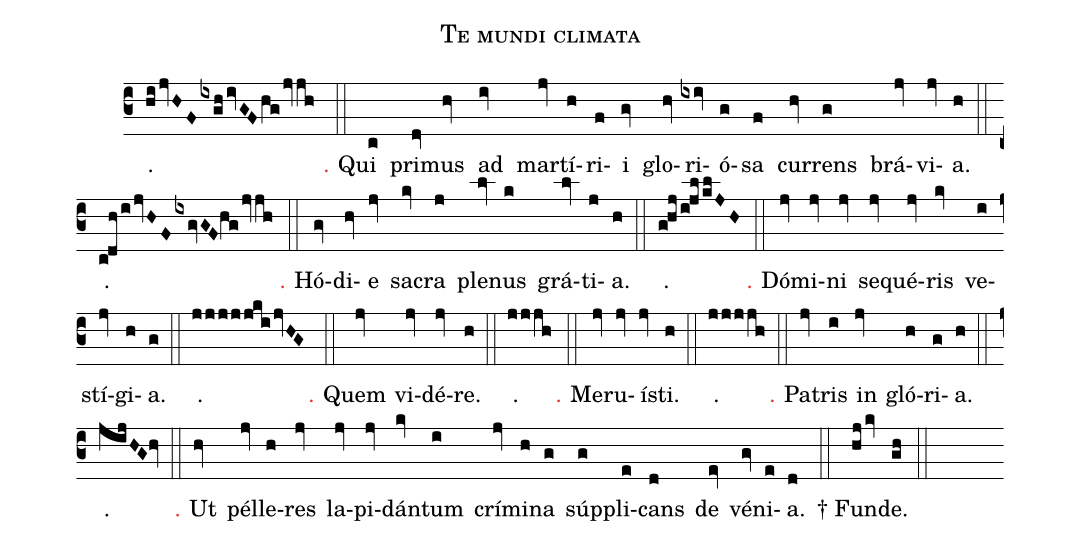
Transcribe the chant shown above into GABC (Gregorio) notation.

name: Te mundi climata;
%%
𝔄.(hijvHFixghivGFhgjvjh) (::)

<c>℣.</c> Qui(c) pri(dv)mus(hv) ad(iv) mar(jv)tí(h)ri(f)i(gv) glo(hv)ri(ixiv)ó(g)sa(f) cur(hv)rens(g) brá(jv)vi(jv)a.(h) (::)

𝔄.(cdhijvHFixgvGF/0hgjvjh) (::)

<c>℣.</c> Hó(gv)di(hv)e(jv) sa(kv)cra(j)  ple(lv)nus(k) grá(lv)ti(j)a.(h) (::)

𝔄.(ghjijlklJH) (::)

<c>℣.</c> Dó(jv)mi(jv)ni(jv) se(jv)qué(jv)ris(kv) ve(i)stí(jv)gi(h)a.(g) (::)

𝔄.(jjjjjkijvHG) (::)

<c>℣.</c> Quem(jv) vi(jv)dé(jv)re.(h) (::)

𝔄.(jjjh) (::)

<c>℣.</c> Me(jv)ru(jv)í(jv)sti.(h) (::)

𝔄.(jjjjh) (::)

<c>℣.</c> Pa(jv)tris(i) in(jv) gló(h)ri(g)a.(h) (::)

𝔄.(jijHG/0hv) (::)

<c>℣.</c> Ut(hv) pél(jv)le(h)res(jv) la(jv)pi(jv)dán(kv)tum(i) crí(jv)mi(h)na(g) súp(g)pli(e)cans(d) de(ev) vé(gv)ni(e)a.(d) (::)

†~Fun(hjkv)de.(gh) (::)
